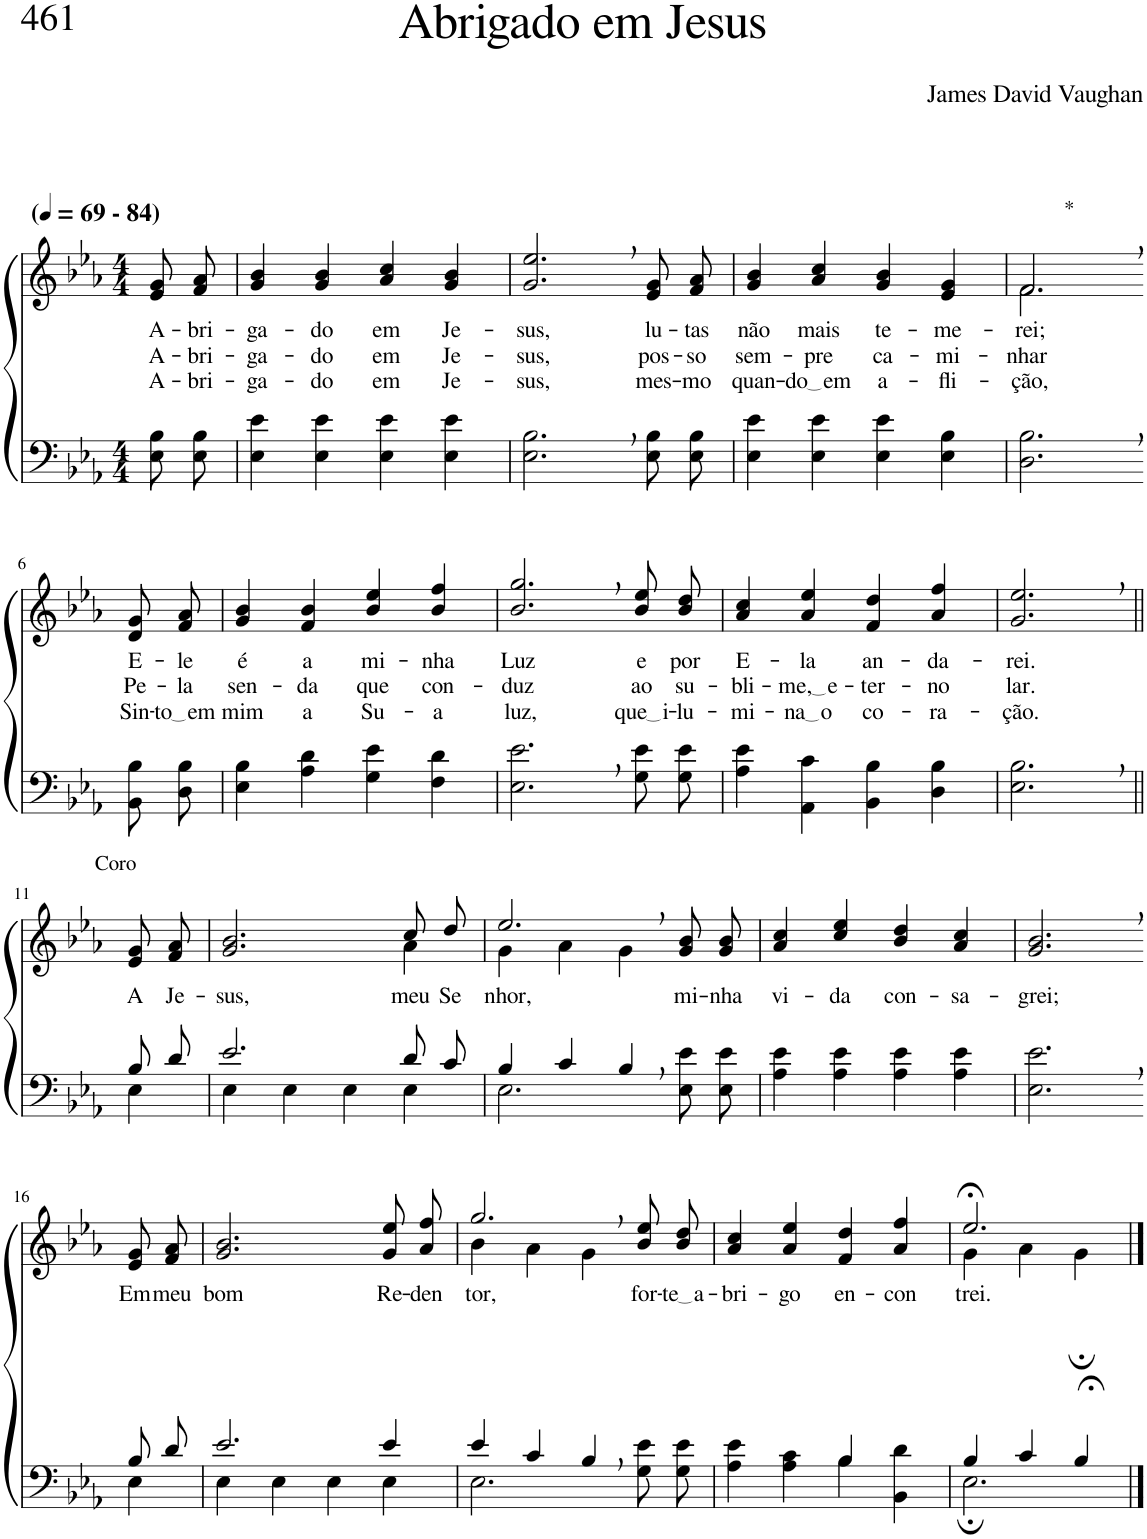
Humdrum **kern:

**kern	**kern	**text	**text	**text
*part2	*part1	*part1	*part1	*part1
*staff2	*staff1	*staff1	*staff1	*staff1
*I"Parte III e IV	*I"Parte I e II	*	*	*
*clefF4	*clefG2	*	*	*
*Trd2c3	*Trd2c3	*	*	*
*k[b-e-a-]	*k[b-e-a-]	*	*	*
*M4/4	*M4/4	*	*	*
*MM69	*MM69	*	*	*
=1	=1	=1	=1	=1
!	!LO:TX:a:B:t=(	!	!	!
!	!LO:TX:a:B:t=- 84)	!	!	!
!	!	!LO:LY:b	!LO:LY:b	!LO:LY:b
8E-\ 8B-\L	8e-/ 8g/L	A-	A-	A-
!	!	!LO:LY:b	!LO:LY:b	!LO:LY:b
8E-\ 8B-\J	8f/ 8a-/J	-bri-	-bri-	-bri-
=2	=2	=2	=2	=2
!	!	!LO:LY:b	!LO:LY:b	!LO:LY:b
4E-\ 4e-\	4g/ 4b-/	-ga-	-ga-	-ga-
!	!	!LO:LY:b	!LO:LY:b	!LO:LY:b
4E-\ 4e-\	4g/ 4b-/	-do	-do	-do
!	!	!LO:LY:b	!LO:LY:b	!LO:LY:b
4E-\ 4e-\	4a-/ 4cc/	em	em	em
!	!	!LO:LY:b	!LO:LY:b	!LO:LY:b
4E-\ 4e-\	4g/ 4b-/	Je-	Je-	Je-
=3	=3	=3	=3	=3
!	!	!LO:LY:b	!LO:LY:b	!LO:LY:b
2.E-\, 2.B-\,	2.g/, 2.ee-/,	-sus,	-sus,	-sus,
!	!	!LO:LY:b	!LO:LY:b	!LO:LY:b
8E-\ 8B-\L	8e-/ 8g/L	lu-	pos-	mes-
!	!	!LO:LY:b	!LO:LY:b	!LO:LY:b
8E-\ 8B-\J	8f/ 8a-/J	-tas	-so	-mo
=4	=4	=4	=4	=4
!	!	!LO:LY:b	!LO:LY:b	!LO:LY:b
4E-\ 4e-\	4g/ 4b-/	não	sem-	quan-
!	!	!LO:LY:b	!LO:LY:b	!LO:LY:b
4E-\ 4e-\	4a-/ 4cc/	mais	-pre	do em
!	!	!LO:LY:b	!LO:LY:b	!LO:LY:b
4E-\ 4e-\	4g/ 4b-/	te-	ca-	a-
!	!	!LO:LY:b	!LO:LY:b	!LO:LY:b
4E-\ 4B-\	4e-/ 4g/	-me-	-mi-	-fli-
=5	=5	=5	=5	=5
!	!LO:TX:a:t=*	!	!	!
!	!	!LO:LY:b	!LO:LY:b	!LO:LY:b
*	*^	*	*	*
2.D\, 2.B-\,	2.f,\	2.f/	-rei;	-nhar	-ção,
!!LO:LB:g=z
=6-	=6-	=6-	=6-	=6-	=6-
!	!	!	!LO:LY:b	!LO:LY:b	!LO:LY:b
*	*v	*v	*	*	*
8BB-\ 8B-\L	8d/ 8g/L	E-	Pe-	Sin-
!	!	!LO:LY:b	!LO:LY:b	!LO:LY:b
8D\ 8B-\J	8f/ 8a-/J	-le	-la	to em
=7	=7	=7	=7	=7
!	!	!LO:LY:b	!LO:LY:b	!LO:LY:b
4E-\ 4B-\	4g/ 4b-/	é	sen-	mim
!	!	!LO:LY:b	!LO:LY:b	!LO:LY:b
4A-\ 4d\	4f/ 4b-/	a	-da	a
!	!	!LO:LY:b	!LO:LY:b	!LO:LY:b
4G\ 4e-\	4b-/ 4ee-/	mi-	que	Su-
!	!	!LO:LY:b	!LO:LY:b	!LO:LY:b
4F\ 4d\	4b-/ 4ff/	-nha	con-	-a
=8	=8	=8	=8	=8
!	!	!LO:LY:b	!LO:LY:b	!LO:LY:b
2.E-\, 2.e-\,	2.b-/, 2.gg/,	Luz	-duz	luz,
!	!	!LO:LY:b	!LO:LY:b	!LO:LY:b
8G\ 8e-\L	8b-\ 8ee-\L	e	ao	que i
!	!	!LO:LY:b	!LO:LY:b	!LO:LY:b
8G\ 8e-\J	8b-\ 8dd\J	por	su-	-lu-
=9	=9	=9	=9	=9
!	!	!LO:LY:b	!LO:LY:b	!LO:LY:b
4A-\ 4e-\	4a-/ 4cc/	E-	-bli-	-mi-
!	!	!LO:LY:b	!LO:LY:b	!LO:LY:b
4AA-\ 4c\	4a-/ 4ee-/	-la	me, e	na o
!	!	!LO:LY:b	!LO:LY:b	!LO:LY:b
4BB-\ 4B-\	4f/ 4dd/	an-	-ter-	co-
!	!	!LO:LY:b	!LO:LY:b	!LO:LY:b
4D\ 4B-\	4a-/ 4ff/	-da-	-no	-ra-
=10	=10	=10	=10	=10
!	!	!LO:LY:b	!LO:LY:b	!LO:LY:b
2.E-\, 2.B-\,	2.g/, 2.ee-/,	-rei.	lar.	-ção.
!!LO:LB:g=z
=11||	=11||	=11||	=11||	=11||
*^	*	*	*	*
!	!	!LO:TX:a:t=Coro	!	!	!
!	!	!	!LO:LY:b	!	!
8B-/L	4E-\	8e-/ 8g/L	A	.	.
!	!	!	!LO:LY:b	!	!
8d/J	.	8f/ 8a-/J	Je-	.	.
=12	=12	=12	=12	=12	=12
!	!	!	!LO:LY:b	!	!
*	*	*^	*	*	*
2.e-/	4E-\	2.g/ 2.b-/	2.ryy	-sus,	.	.
.	4E-\	.	.	.	.	.
.	4E-\	.	.	.	.	.
!	!	!	!	!LO:LY:b	!	!
8d/L	4E-\	8cc/L	4a-\	meu	.	.
!	!	!	!	!LO:LY:b	!	!
8c/J	.	8dd/J	.	Se-	.	.
=13	=13	=13	=13	=13	=13	=13
!	!	!	!	!LO:LY:b	!	!
4B-/	2.E-\	2.ee-,/	4g\	-nhor,	.	.
4c/	.	.	4a-\	.	.	.
4B-,/	.	.	4g\	.	.	.
!	!	!	!	!LO:LY:b	!	!
4ryy	8E-\ 8e-\L	8g/ 8b-/L	4ryy	mi-	.	.
!	!	!	!	!LO:LY:b	!	!
.	8E-\ 8e-\J	8g/ 8b-/J	.	-nha	.	.
*	*	*v	*v	*	*	*
=14	=14	=14	=14	=14	=14
!	!	!	!LO:LY:b	!	!
*v	*v	*	*	*	*
4A-\ 4e-\	4a-/ 4cc/	vi-	.	.
!	!	!LO:LY:b	!	!
4A-\ 4e-\	4cc/ 4ee-/	-da	.	.
!	!	!LO:LY:b	!	!
4A-\ 4e-\	4b-/ 4dd/	con-	.	.
!	!	!LO:LY:b	!	!
4A-\ 4e-\	4a-/ 4cc/	-sa-	.	.
=15	=15	=15	=15	=15
!	!	!LO:LY:b	!	!
2.E-\, 2.e-\,	2.g/, 2.b-/,	-grei;	.	.
!!LO:LB:g=z
=16-	=16-	=16-	=16-	=16-
*^	*	*	*	*
!	!	!	!LO:LY:b	!	!
8B-/L	4E-\	8e-/ 8g/L	Em	.	.
!	!	!	!LO:LY:b	!	!
8d/J	.	8f/ 8a-/J	meu	.	.
=17	=17	=17	=17	=17	=17
!	!	!	!LO:LY:b	!	!
2.e-/	4E-\	2.g/ 2.b-/	bom	.	.
.	4E-\	.	.	.	.
.	4E-\	.	.	.	.
!	!	!	!LO:LY:b	!	!
4e-/	4E-\	8g\ 8ee-\L	Re-	.	.
!	!	!	!LO:LY:b	!	!
.	.	8a-\ 8ff\J	-den-	.	.
=18	=18	=18	=18	=18	=18
*	*	*^	*	*	*
!	!	!	!	!LO:LY:b	!	!
4e-/	2.E-\	2.gg,/	4b-\	-tor,	.	.
4c/	.	.	4a-\	.	.	.
4B-,/	.	.	4g\	.	.	.
!	!	!	!	!LO:LY:b	!	!
4ryy	8G\ 8e-\L	8b-\ 8ee-\L	4ryy	for-	.	.
!	!	!	!	!LO:LY:b	!	!
.	8G\ 8e-\J	8b-\ 8dd\J	.	te a	.	.
*	*	*v	*v	*	*	*
=19	=19	=19	=19	=19	=19
!	!	!	!LO:LY:b	!	!
2ryy	4A-\ 4e-\	4a-/ 4cc/	-bri-	.	.
!	!	!	!LO:LY:b	!	!
.	4A-\ 4c\	4a-/ 4ee-/	-go	.	.
!	!	!	!LO:LY:b	!	!
4B-/	4B-\	4f/ 4dd/	en-	.	.
!	!	!	!LO:LY:b	!	!
4ryy	4BB-\ 4d\	4a-/ 4ff/	-con-	.	.
=20	=20	=20	=20	=20	=20
*	*	*^	*	*	*
!	!	!	!	!LO:LY:b	!	!
4B-/	2.E-;\	2.ee-;</	4g\	-trei.	.	.
4c/	.	.	4a-\	.	.	.
4B-;</	.	.	4g;\	.	.	.
*v	*v	*	*	*	*	*
*	*v	*v	*	*	*
==	==	==	==	==
*-	*-	*-	*-	*-
